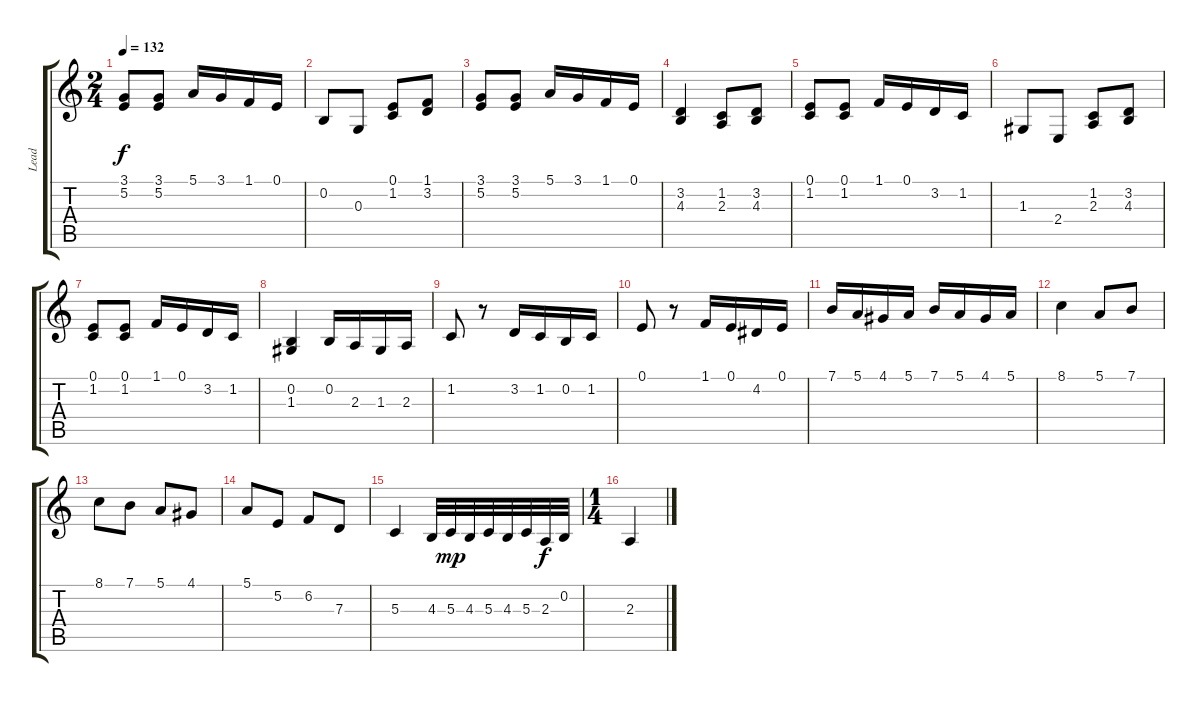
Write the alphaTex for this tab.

\track ("Lead" "Lead") {instrument acousticgrandpiano}
\staff {score tabs}
\tuning (E4 B3 G3 D3 A2 E2) {hide}
\ts (2 4)
\tempo 132
\clef g2
\ks c
(3.1 5.2).8{dy f} (3.1 5.2).8 5.1.16 3.1.16 1.1.16 0.1.16 |
0.2.8 0.3.8 (0.1 1.2).8 (1.1 3.2).8 |
(3.1 5.2).8 (3.1 5.2).8 5.1.16 3.1.16 1.1.16 0.1.16 |
(3.2 4.3).4 (1.2 2.3).8 (3.2 4.3).8 |
(0.1 1.2).8 (0.1 1.2).8 1.1.16 0.1.16 3.2.16 1.2.16 |
1.3.8 2.4.8 (1.2 2.3).8 (3.2 4.3).8 |
(0.1 1.2).8 (0.1 1.2).8 1.1.16 0.1.16 3.2.16 1.2.16 |
(0.2 1.3).4 0.2.16 2.3.16 1.3.16 2.3.16 |
1.2.8 r.8 3.2.16 1.2.16 0.2.16 1.2.16 |
0.1.8 r.8 1.1.16 0.1.16 4.2.16 0.1.16 |
7.1.16 5.1.16 4.1.16 5.1.16 7.1.16 5.1.16 4.1.16 5.1.16 |
8.1.4 5.1.8 7.1.8 |
8.1.8 7.1.8 5.1.8 4.1.8 |
5.1.8 5.2.8 6.2.8 7.3.8 |
5.3.4 4.3.32 5.3.32{dy mp} 4.3.32 5.3.32 4.3.32 5.3.32 2.3.32{dy f} 0.2.32 |
\ts (1 4)
2.3.4
